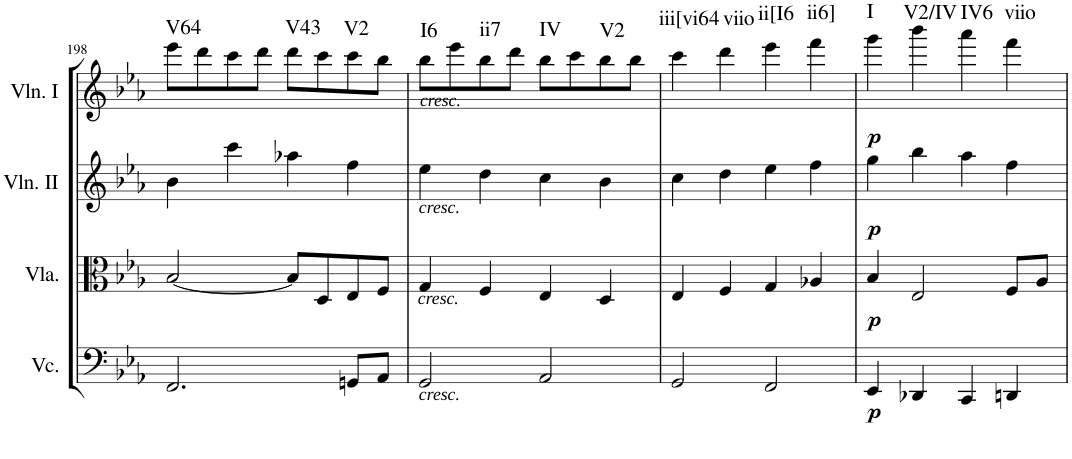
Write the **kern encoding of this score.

**kern	**dynam	**kern	**dynam	**kern	**dynam	**kern	**dynam	**harte
*part4	*part4	*part3	*part3	*part2	*part2	*part1	*part1	*part1
*staff4	*staff4	*staff3	*staff3	*staff2	*staff2	*staff1	*staff1	*
*I"Violoncello	*	*I"Viola	*	*I"Violin II	*	*I"Violin I	*	*
*I'Vc.	*	*I'Vla.	*	*I'Vln. II	*	*I'Vln. I	*	*
!!LO:PB:g=z
*clefF4	*	*clefC3	*	*clefG2	*	*clefG2	*	*
*k[b-e-a-]	*	*k[b-e-a-]	*	*k[b-e-a-]	*	*k[b-e-a-]	*	*
*M2/2	*	*M2/2	*	*M2/2	*	*M2/2	*	*
*met(c|)	*	*met(c|)	*	*met(c|)	*	*met(c|)	*	*
=198	=198	=198	=198	=198	=198	=198	=198	=198
!	!	!	!	!	!	!	!	!LO:H:kt=V64
2.FF/	.	[2B-/	.	4b-\	.	8eee-\L	.	N
.	.	.	.	.	.	8ddd\	.	.
.	.	.	.	4ccc\	.	8ccc\	.	.
.	.	.	.	.	.	8ddd\J	.	.
!	!	!	!	!	!	!	!	!LO:H:kt=V43
.	.	8B-/L]	.	4aa-X\	.	8ddd\L	.	N
.	.	8D/	.	.	.	8ccc\	.	.
!	!	!	!	!	!	!	!	!LO:H:kt=V2
8GGn/L	.	8E-/	.	4ff\	.	8ccc\	.	N
8AA-/J	.	8F/J	.	.	.	8bb-\J	.	.
=199	=199	=199	=199	=199	=199	=199	=199	=199
!	!	!	!	!	!	!LO:TX:a:i:t=cresc.	!	!
!	!	!	!	!LO:TX:b:i:t=cresc.	!	!	!	!
!	!	!LO:TX:b:i:t=cresc.	!	!	!	!	!	!
!LO:TX:b:i:t=cresc.	!	!	!	!	!	!	!	!LO:H:kt=I6
2GG/	.	4G/	.	4ee-\	.	8bb-\L	.	N
.	.	.	.	.	.	8eee-\	.	.
!	!	!	!	!	!	!	!	!LO:H:kt=ii7
.	.	4F/	.	4dd\	.	8bb-\	.	N
.	.	.	.	.	.	8ddd\J	.	.
!	!	!	!	!	!	!	!	!LO:H:kt=IV
2AA-/	.	4E-/	.	4cc\	.	8bb-\L	.	N
.	.	.	.	.	.	8ccc\	.	.
!	!	!	!	!	!	!	!	!LO:H:kt=V2
.	.	4D/	.	4b-\	.	8bb-\	.	N
.	.	.	.	.	.	8bb-\J	.	.
=200	=200	=200	=200	=200	=200	=200	=200	=200
!	!	!	!	!	!	!	!	!LO:H:kt=iii[vi64
2GG/	.	4E-/	.	4cc\	.	4ccc\	.	N
!	!	!	!	!	!	!	!	!LO:H:kt=viio
.	.	4F/	.	4dd\	.	4ddd\	.	N
!	!	!	!	!	!	!	!	!LO:H:kt=ii[I6
2FF/	.	4G/	.	4ee-\	.	4eee-\	.	N
!	!	!	!	!	!	!	!	!LO:H:kt=ii6]
.	.	4A-X/	.	4ff\	.	4fff\	.	N
=201	=201	=201	=201	=201	=201	=201	=201	=201
!	!LO:DY:b	!	!LO:DY:b	!	!LO:DY:b	!	!LO:DY:b	!LO:H:kt=I
4EE-/	p	4B-/	p	4gg\	p	4ggg\	p	N
!	!	!	!	!	!	!	!	!LO:H:kt=V2/IV
4DD-X/	.	2E-/	.	4bb-\	.	4bbb-\	.	N
!	!	!	!	!	!	!	!	!LO:H:kt=IV6
4CC/	.	.	.	4aa-\	.	4aaa-\	.	N
!	!	!	!	!	!	!	!	!LO:H:kt=viio
4DDn/	.	8F/L	.	4ff\	.	4fff\	.	N
.	.	8A-/J	.	.	.	.	.	.
=	=	=	=	=	=	=	=	=
*-	*-	*-	*-	*-	*-	*-	*-	*-
